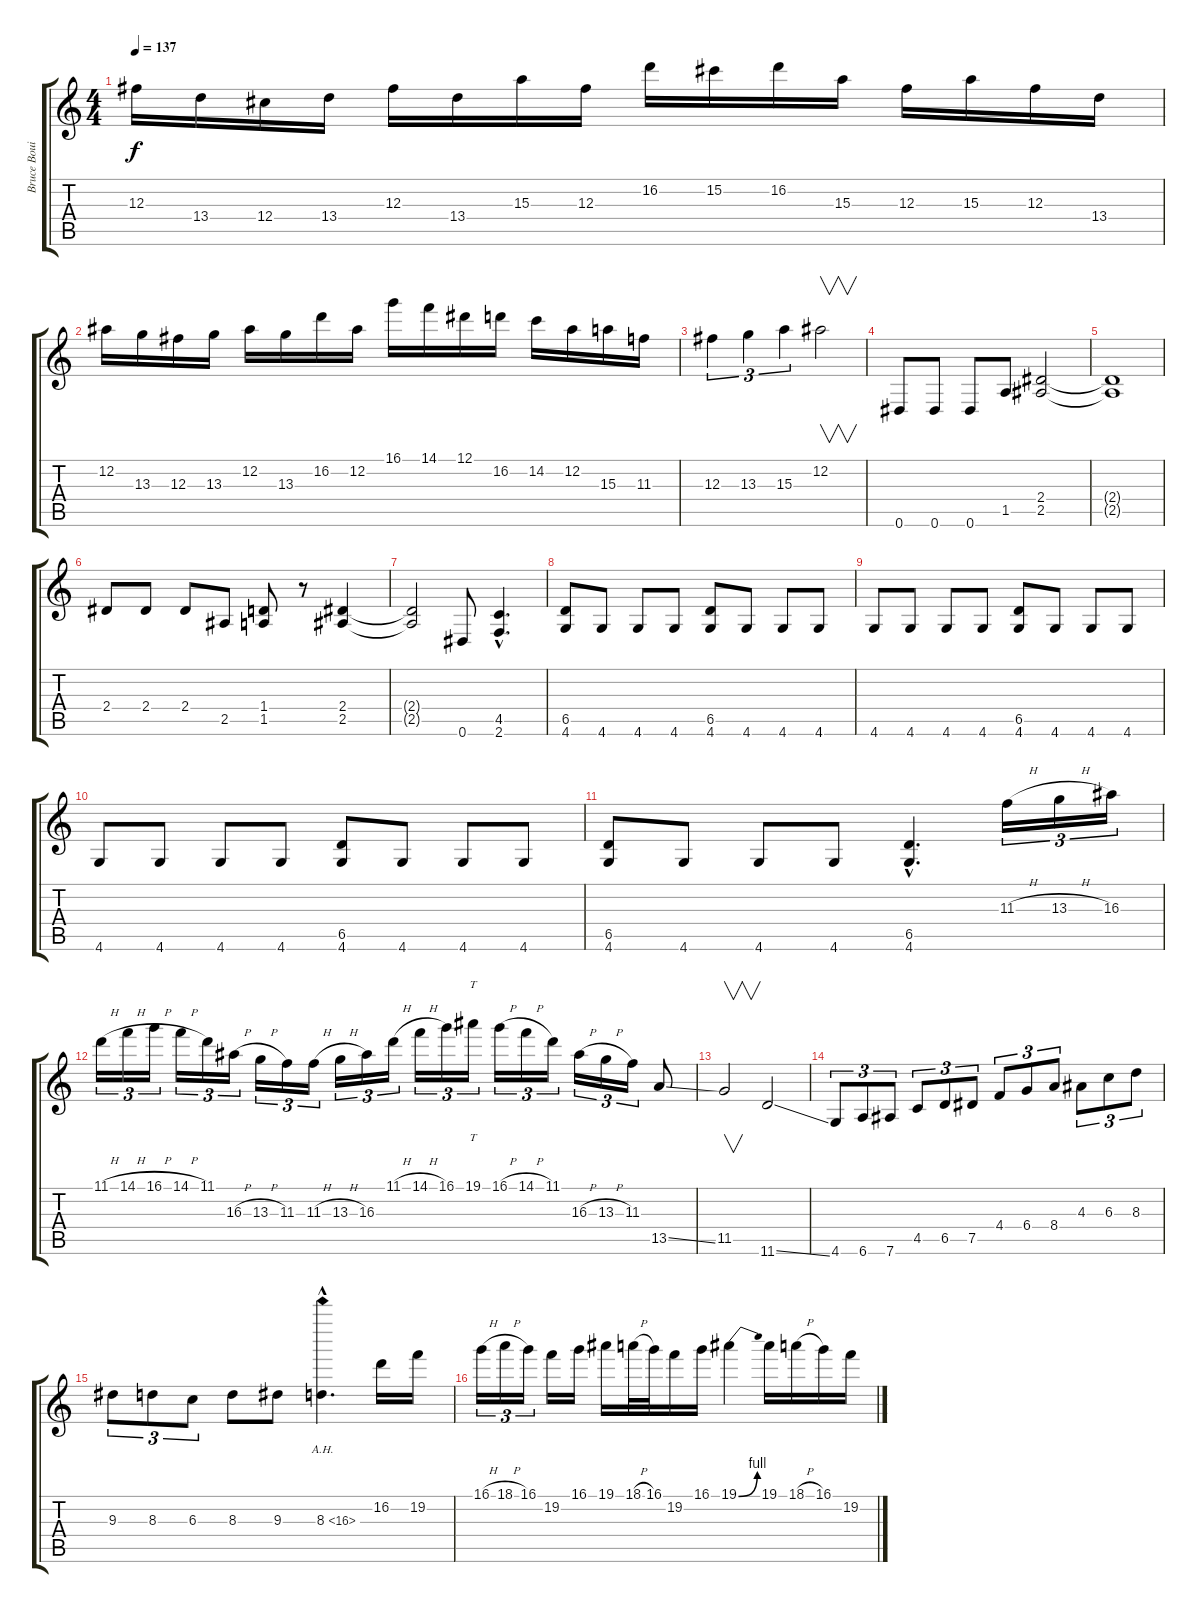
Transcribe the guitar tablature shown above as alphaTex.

\track ("Bruce Bouillet" "Bruce Boui") {instrument distortionguitar}
\staff {score tabs}
\tuning (Eb4 Bb3 Gb3 Db3 Ab2 Eb2) {hide}
\ts (4 4)
\tempo 137
\clef g2
\ks c
12.3.16{dy f} 13.4.16 12.4.16 13.4.16 12.3.16 13.4.16 15.3.16 12.3.16 16.2.16 15.2.16 16.2.16 15.3.16 12.3.16 15.3.16 12.3.16 13.4.16 |
12.2.16 13.3.16 12.3.16 13.3.16 12.2.16 13.3.16 16.2.16 12.2.16 16.1.16 14.1.16 12.1.16 16.2.16 14.2.16 12.2.16 15.3.16 11.3.16 |
12.3.4{tu (3 2)} 13.3.4{tu (3 2)} 15.3.4{tu (3 2)} 12.2.2{v} |
0.6.8 0.6.8 0.6.8 1.5.8 (2.4 2.5).2 |
(2.4{t} 2.5{t}).1 |
2.4.8 2.4.8 2.4.8 2.5.8 (1.4 1.5).8 r.8 (2.4 2.5).4 |
(2.4{t} 2.5{t}).2 0.6.8 (4.5{hac} 2.6{hac}).4{d} |
(6.5 4.6).8 4.6.8 4.6.8 4.6.8 (6.5 4.6).8 4.6.8 4.6.8 4.6.8 |
4.6.8 4.6.8 4.6.8 4.6.8 (6.5 4.6).8 4.6.8 4.6.8 4.6.8 |
4.6.8 4.6.8 4.6.8 4.6.8 (6.5 4.6).8 4.6.8 4.6.8 4.6.8 |
(6.5 4.6).8 4.6.8 4.6.8 4.6.8 (6.5{hac} 4.6{hac}).4{d} 11.3{h}.16{tu (3 2)} 13.3{h}.16{tu (3 2)} 16.3.16{tu (3 2)} |
11.1{h}.16{tu (3 2)} 14.1{h}.16{tu (3 2)} 16.1{h}.16{tu (3 2)} 14.1{h}.16{tu (3 2)} 11.1.16{tu (3 2)} 16.3{h}.16{tu (3 2)} 13.3{h}.16{tu (3 2)} 11.3.16{tu (3 2)} 11.3{h}.16{tu (3 2)} 13.3{h}.16{tu (3 2)} 16.3.16{tu (3 2)} 11.1{h}.16{tu (3 2)} 14.1{h}.16{tu (3 2)} 16.1.16{tu (3 2)} 19.1.16{tt tu (3 2)} 16.1{h}.16{tu (3 2)} 14.1{h}.16{tu (3 2)} 11.1.16{tu (3 2)} 16.3{h}.16{tu (3 2)} 13.3{h}.16{tu (3 2)} 11.3.16{tu (3 2)} 13.5{ss}.8 |
11.5.2{v} 11.6{ss}.2 |
4.6.8{tu (3 2)} 6.6.8{tu (3 2)} 7.6.8{tu (3 2)} 4.5.8{tu (3 2)} 6.5.8{tu (3 2)} 7.5.8{tu (3 2)} 4.4.8{tu (3 2)} 6.4.8{tu (3 2)} 8.4.8{tu (3 2)} 4.3.8{tu (3 2)} 6.3.8{tu (3 2)} 8.3.8{tu (3 2)} |
9.3.8{tu (3 2)} 8.3.8{tu (3 2)} 6.3.8{tu (3 2)} 8.3.8 9.3.8 8.3{ah 8 hac}.4{d} 16.2.16 19.2.16 |
16.1{h}.16{tu (3 2)} 18.1{h}.16{tu (3 2)} 16.1.16{tu (3 2)} 19.2.16 16.1.16 19.1.16 18.1{h}.32 16.1.32 19.2.16 16.1.16 19.1{be (bend 0 0 60 4)}.4 19.1.16 18.1{h}.16 16.1.16 19.2.16
